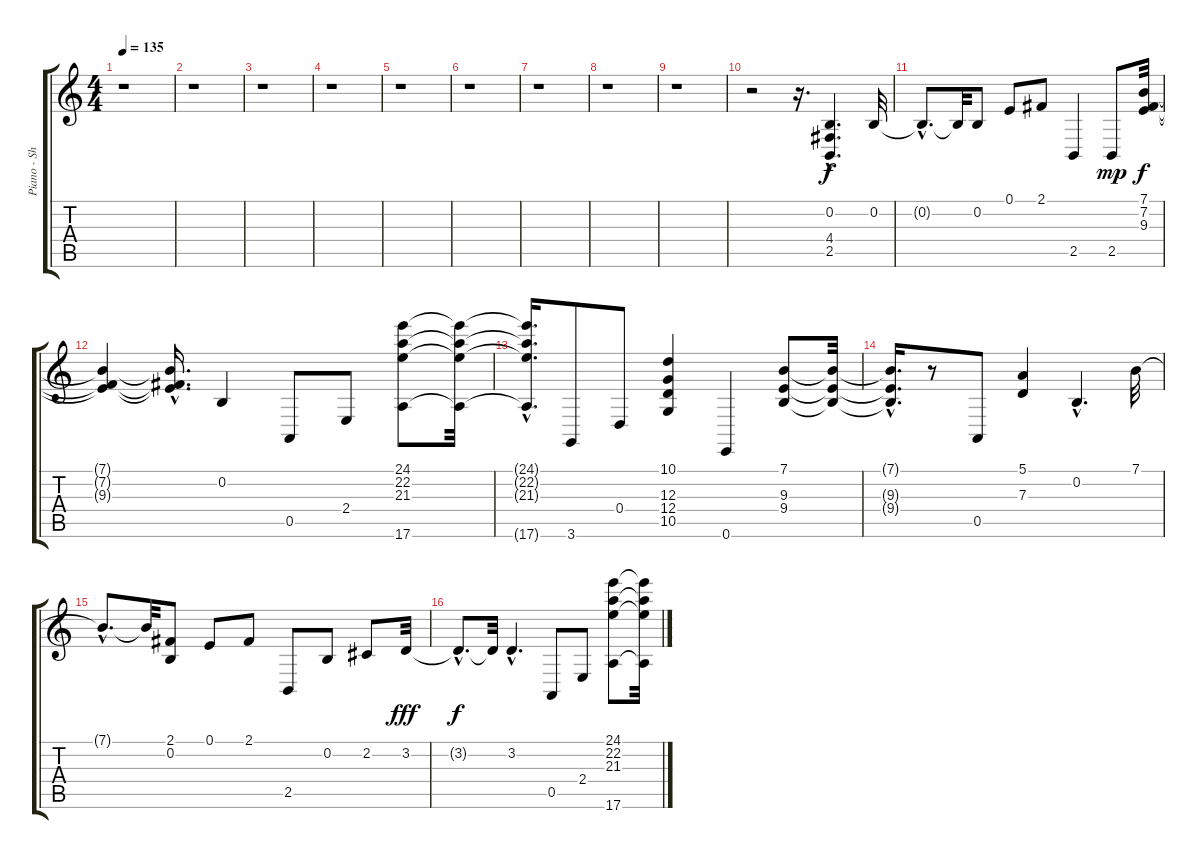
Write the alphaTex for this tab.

\track ("Piano - Sherinian" "Piano - Sh") {instrument acousticgrandpiano}
\staff {score tabs}
\tuning (E4 B3 G3 D3 A2 E2) {hide}
\ts (4 4)
\tempo 135
\clef g2
\ks c
r.1{dy fff} |
r.1 |
r.1 |
r.1 |
r.1 |
r.1 |
r.1 |
r.1 |
r.1 |
r.2 r.16{d} (0.2{hac} 4.4{hac} 2.5{hac}).4{d dy f} 0.2.32 |
0.2{hac t}.8{d} 0.2{t}.32 0.2.8 0.1.8 2.1.8 2.5.4 2.5.8{dy mp} (7.1 7.2 9.3).32{dy f} |
(7.1{t} 7.2{t} 9.3{t}).4 (7.1{hac t} 7.2{hac t} 9.3{hac t}).16{d} 0.2.4 0.5.8 2.4.8 (24.1 22.2 21.3 17.6).8 (24.1{t} 22.2{t} 21.3{t} 17.6{t}).32 |
(24.1{hac t} 22.2{hac t} 21.3{hac t} 17.6{hac t}).16{d} 3.6.8 0.4.8 (10.1 12.3 12.4 10.5).4 0.6.4 (7.1 9.3 9.4).8 (7.1{t} 9.3{t} 9.4{t}).32 |
(7.1{hac t} 9.3{hac t} 9.4{hac t}).16{d} r.8 0.5.8 (5.1 7.3).4 0.2{hac}.4{d} 7.1.32 |
7.1{hac t}.8{d} 7.1{t}.32 (2.1 0.2).8 0.1.8 2.1.8 2.5.8 0.2.8 2.2.8 3.2.32{dy fff} |
3.2{hac t}.8{d dy f} 3.2{t}.32 3.2{hac}.4{d} 0.5.8 2.4.8 (24.1 22.2 21.3 17.6).8 (24.1{t} 22.2{t} 21.3{t} 17.6{t}).32
